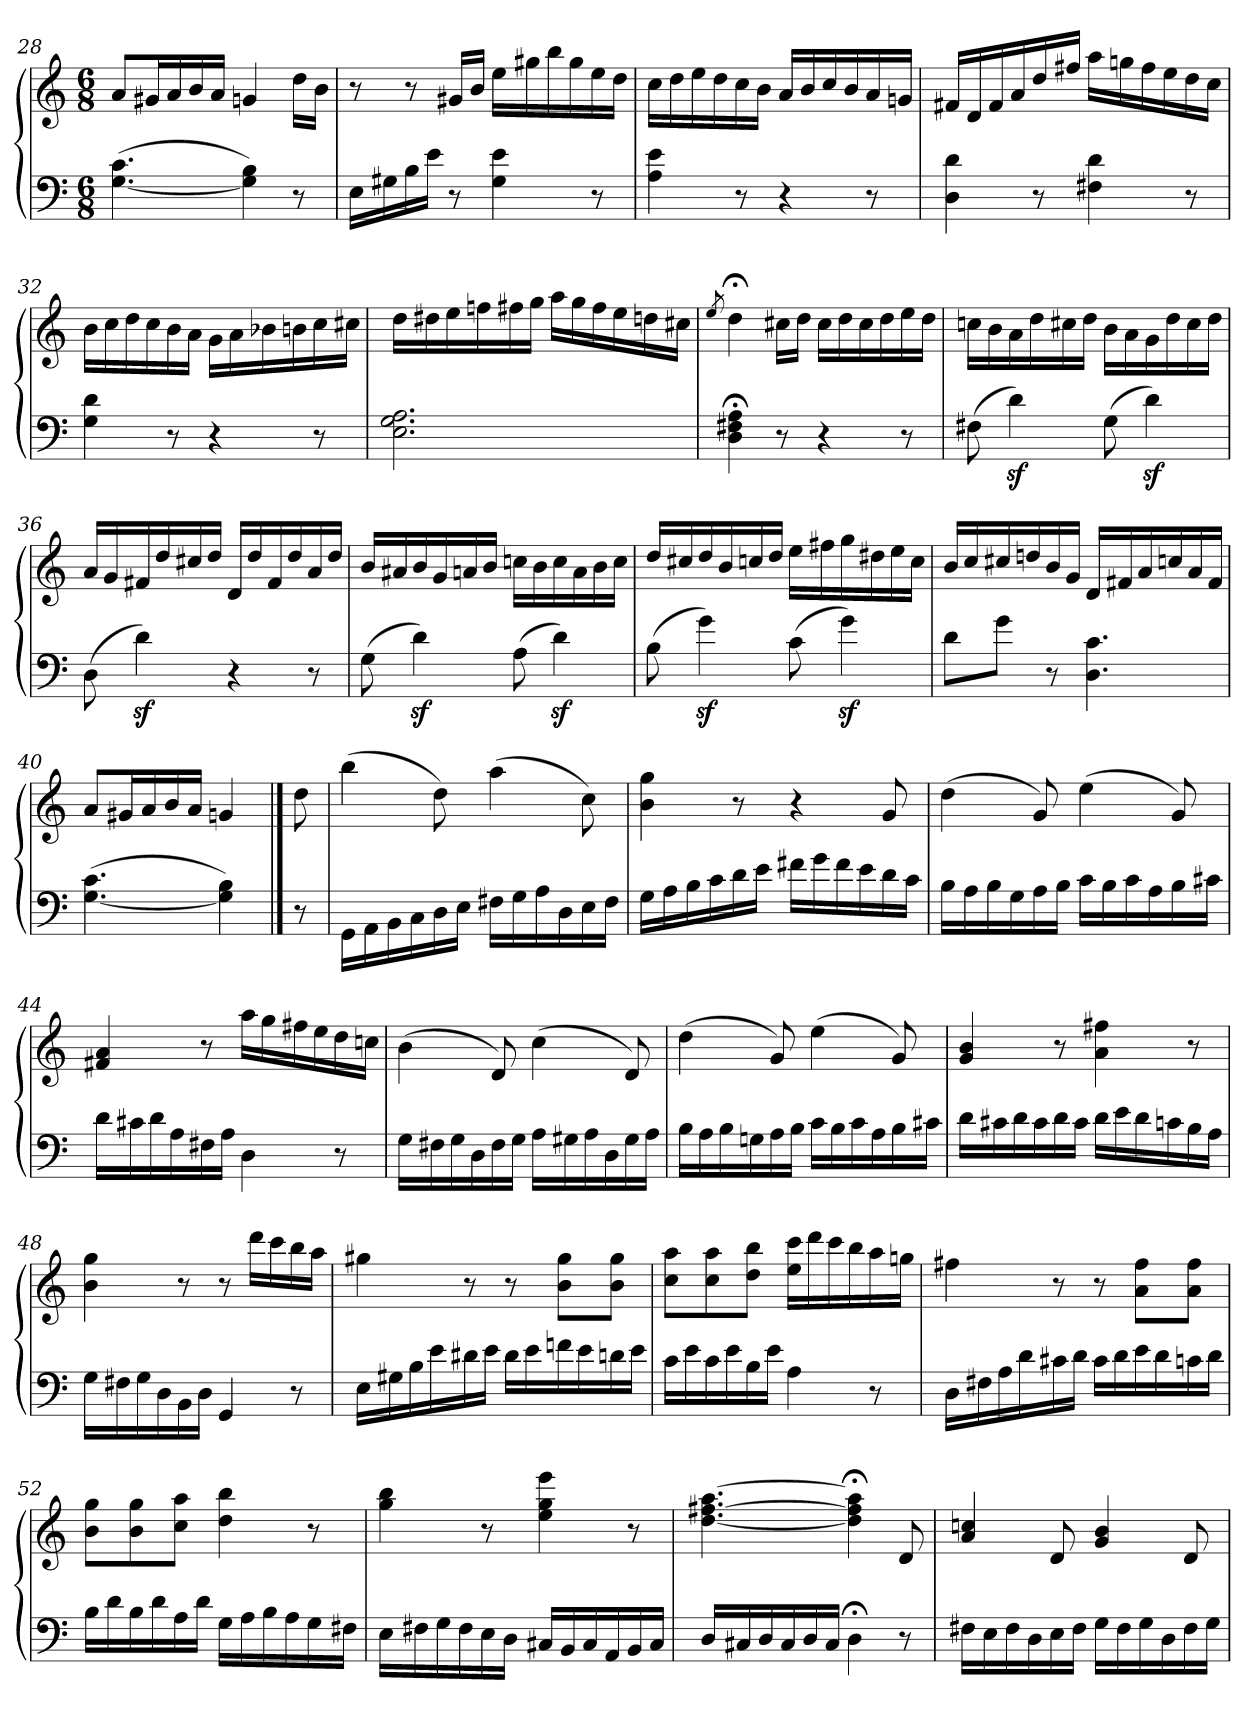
**kern	**kern
*part1	*part1
*staff2	*staff1
*clefF4	*clefG2
*M6/8	*M6/8
=28	=28
(>[4.G\ 4.c\	8a/L
.	16g#X/L
.	16a/
.	16b/
.	16a/JJ
4G]\ 4B\)	4gn/
8r	16dd\LL
.	16b\JJ
!!LO:LB:g=z
=29	=29
16E\LL	8r
16G#X\	.
16B\	8r
16e\JJ	.
8r	16g#X/LL
.	16b/JJ
4G#\ 4e\	16ee\LL
.	16gg#X\
.	16bb\
.	16gg#\
8r	16ee\
.	16dd\JJ
=30	=30
4A\ 4e\	16cc\LL
.	16dd\
.	16ee\
.	16dd\
8r	16cc\
.	16b\JJ
4r	16a/LL
.	16b/
.	16cc/
.	16b/
8r	16a/
.	16gn/JJ
=31	=31
4D\ 4d\	16f#/LL
.	16d/
.	16f#/
.	16a/
8r	16dd/
.	16ff#/JJ
4F#\ 4d\	16aa\LL
.	16ggn\
.	16ff#\
.	16ee\
8r	16dd\
.	16cc\JJ
=32	=32
4G\ 4d\	16b\LL
.	16cc\
.	16dd\
.	16cc\
8r	16b\
.	16a\JJ
4r	16g\LL
.	16a\
.	16b-X\
.	16bn\
8r	16cc\
.	16cc#X\JJ
!!LO:PB:g=z
=33	=33
2.E\ 2.G\ 2.A\	16dd\LL
.	16dd#X\
.	16ee\
.	16ffn\
.	16ff#X\
.	16gg\JJ
.	16aa\LL
.	16gg\
.	16ff#\
.	16ee\
.	16ddn\
.	16cc#X\JJ
=34	=34
.	8qee/
4D;<\ 4F#;<\ 4A;<\	4dd;<\
8r	16cc#X\LL
.	16dd\JJ
4r	16cc#\LL
.	16dd\
.	16cc#\
.	16dd\
8r	16ee\
.	16dd\JJ
=35	=35
(>8F#\	16ccn\LL
.	16b\
4dz<\)	16a\
.	16dd\
.	16cc#X\
.	16dd\JJ
(>8G\	16b\LL
.	16a\
4dz<\)	16g\
.	16dd\
.	16cc#\
.	16dd\JJ
=36	=36
(>8D\	16a/LL
.	16g/
4dz<\)	16f#/
.	16dd/
.	16cc#X/
.	16dd/JJ
4r	16d/LL
.	16dd/
.	16f#/
.	16dd/
8r	16a/
.	16dd/JJ
!!LO:LB:g=z
=37	=37
(>8G\	16b/LL
.	16a#X/
4dz<\)	16b/
.	16g/
.	16an/
.	16b/JJ
(>8A\	16ccn\LL
.	16b\
4dz<\)	16cc\
.	16a\
.	16b\
.	16cc\JJ
=38	=38
(>8B\	16dd/LL
.	16cc#X/
4gz<\)	16dd/
.	16b/
.	16ccn/
.	16dd/JJ
(>8c\	16ee\LL
.	16ff#\
4gz<\)	16gg\
.	16dd#X\
.	16ee\
.	16cc\JJ
=39	=39
8d\L	16b/LL
.	16cc/
8g\J	16cc#X/
.	16ddn/
8r	16b/
.	16g/JJ
4.D\ 4.c\	16d/LL
.	16f#/
.	16a/
.	16ccn/
.	16a/
.	16f#/JJ
=40	=40
(>[4.G\ 4.c\	8a/L
.	16g#X/L
.	16a/
.	16b/
.	16a/JJ
4G]\ 4B\)	4gn/
!!LO:LB:g=z
==40	==40
8r	8dd\
=41	=41
16GG\LL	(>4bb\
16AA\	.
16BB\	.
16C\	.
16D\	8dd\)
16E\JJ	.
16F#\LL	(>4aa\
16G\	.
16A\	.
16D\	.
16E\	8cc\)
16F#\JJ	.
=42	=42
16G\LL	4b\ 4gg\
16A\	.
16B\	.
16c\	.
16d\	8r
16e\JJ	.
16f#\LL	4r
16g\	.
16f#\	.
16e\	.
16d\	8g/
16c\JJ	.
=43	=43
16B\LL	(>4dd\
16A\	.
16B\	.
16G\	.
16A\	8g/)
16B\JJ	.
16c\LL	(>4ee\
16B\	.
16c\	.
16A\	.
16B\	8g/)
16c#X\JJ	.
!!LO:LB:g=z
=44	=44
16d\LL	4f#/ 4a/
16c#X\	.
16d\	.
16A\	.
16F#\	8r
16A\JJ	.
4D\	16aa\LL
.	16gg\
.	16ff#\
.	16ee\
8r	16dd\
.	16ccn\JJ
=45	=45
16G\LL	(>4b\
16F#\	.
16G\	.
16D\	.
16F#\	8d/)
16G\JJ	.
16A\LL	(>4cc\
16G#X\	.
16A\	.
16D\	.
16G#\	8d/)
16A\JJ	.
=46	=46
16B\LL	(>4dd\
16A\	.
16B\	.
16Gn\	.
16A\	8g/)
16B\JJ	.
16c\LL	(>4ee\
16B\	.
16c\	.
16A\	.
16B\	8g/)
16c#X\JJ	.
=47	=47
16d\LL	4g/ 4b/
16c#X\	.
16d\	.
16c#\	.
16d\	8r
16c#\JJ	.
16d\LL	4a\ 4ff#\
16e\	.
16d\	.
16cn\	.
16B\	8r
16A\JJ	.
!!LO:LB:g=z
=48	=48
16G\LL	4b\ 4gg\
16F#\	.
16G\	.
16D\	.
16BB\	8r
16D\JJ	.
4GG/	8r
.	16ddd\LL
.	16ccc\
8r	16bb\
.	16aa\JJ
=49	=49
16E\LL	4gg#X\
16G#X\	.
16B\	.
16e\	.
16d#X\	8r
16e\JJ	.
16d#\LL	8r
16e\	.
16fn\	8b\ 8gg#\L
16e\	.
16dn\	8b\ 8gg#\J
16e\JJ	.
=50	=50
16c\LL	8cc\ 8aa\L
16e\	.
16c\	8cc\ 8aa\
16e\	.
16B\	8dd\ 8bb\J
16e\JJ	.
4A\	16ee\ 16ccc\LL
.	16ddd\
.	16ccc\
.	16bb\
8r	16aa\
.	16ggn\JJ
=51	=51
16D\LL	4ff#\
16F#\	.
16A\	.
16d\	.
16c#X\	8r
16d\JJ	.
16c#\LL	8r
16d\	.
16e\	8a\ 8ff#\L
16d\	.
16cn\	8a\ 8ff#\J
16d\JJ	.
!!LO:LB:g=z
=52	=52
16B\LL	8b\ 8gg\L
16d\	.
16B\	8b\ 8gg\
16d\	.
16A\	8cc\ 8aa\J
16d\JJ	.
16G\LL	4dd\ 4bb\
16A\	.
16B\	.
16A\	.
16G\	8r
16F#\JJ	.
=53	=53
16E\LL	4gg\ 4bb\
16F#\	.
16G\	.
16F#\	.
16E\	8r
16D\JJ	.
16C#X/LL	4ee\ 4gg\ 4eee\
16BB/	.
16C#/	.
16AA/	.
16BB/	8r
16C#/JJ	.
=54	=54
16D/LL	[4.dd\ [4.ff#\ [4.aa\
16C#X/	.
16D/	.
16C#/	.
16D/	.
16C#/JJ	.
4D;<\	4dd];<\ 4ff#];<\ 4aa];<\
8r	8d/
=55	=55
16F#\LL	4a/ 4ccn/
16E\	.
16F#\	.
16D\	.
16E\	8d/
16F#\JJ	.
16G\LL	4g/ 4b/
16F#\	.
16G\	.
16D\	.
16F#\	8d/
16G\JJ	.
=	=
*-	*-
